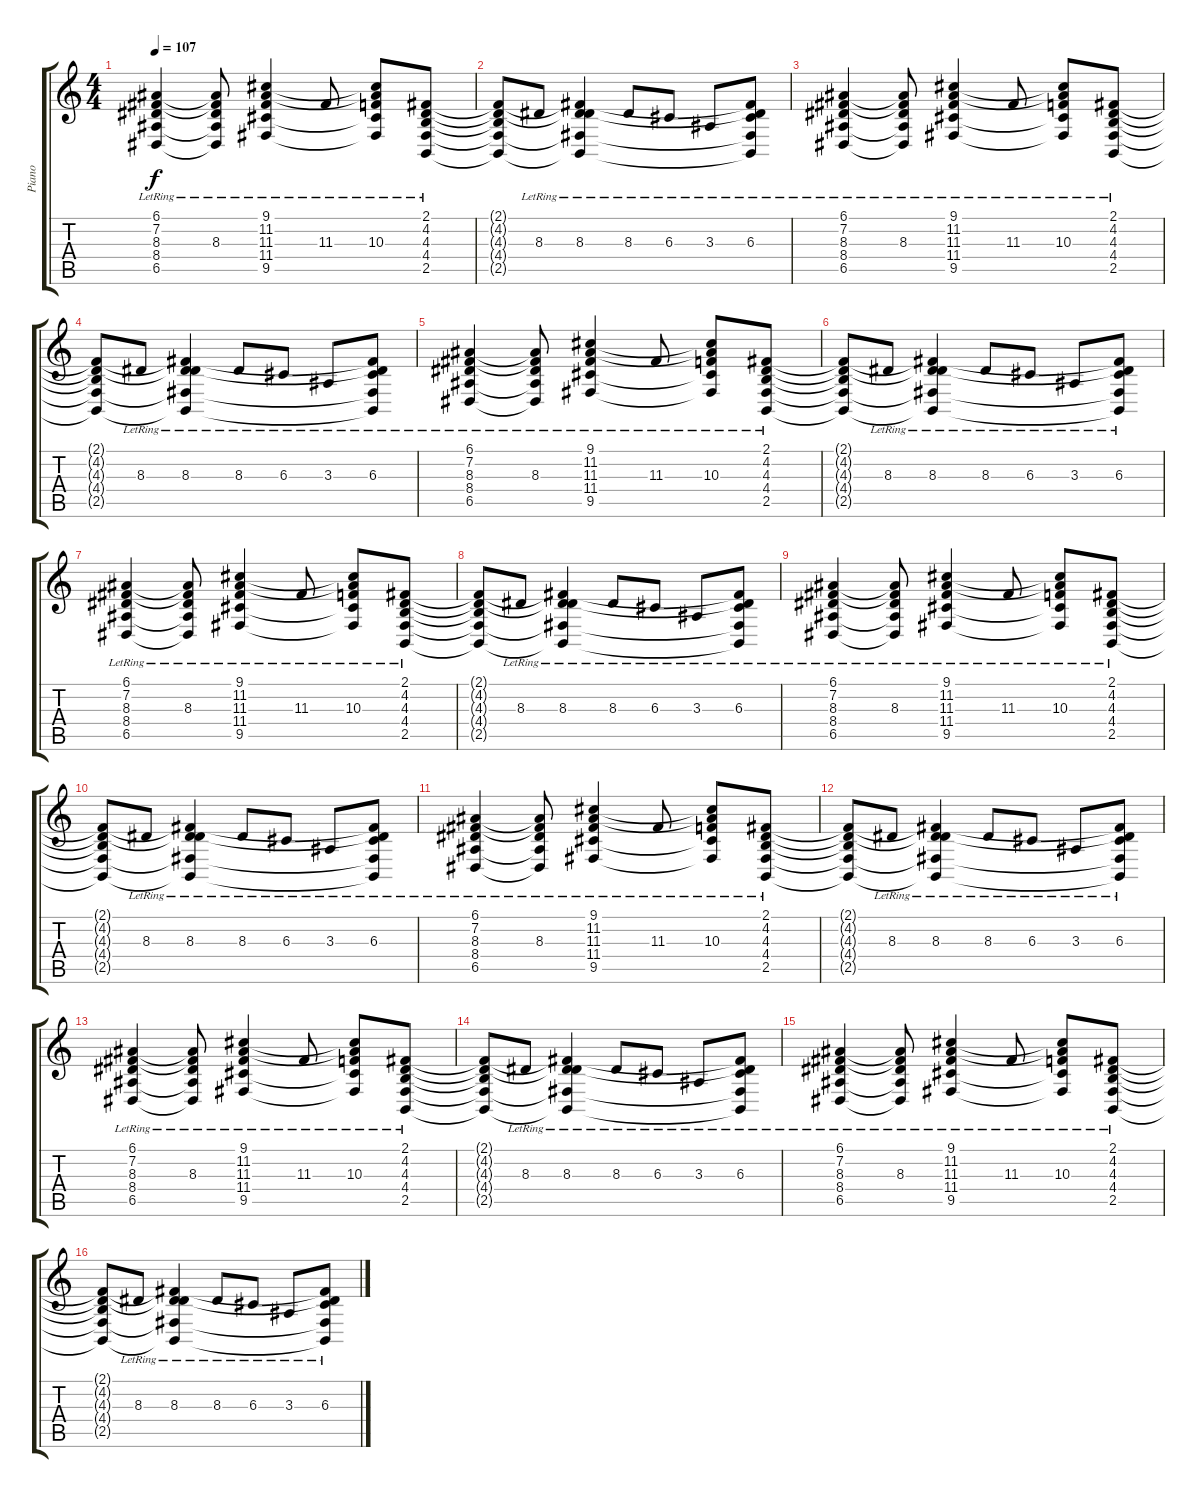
\track ("Piano" "Piano") {instrument acousticgrandpiano}
\staff {score tabs}
\tuning (E4 B3 G3 D3 A2 E2) {hide}
\ts (4 4)
\tempo 107
\clef g2
\ks c
(6.1{lr} 7.2{lr} 8.3{lr} 8.4{lr} 6.5{lr}).4{dy f} (6.1{t} 7.2{t} 8.3{lr} 8.4{t} 6.5{t}).8 (9.1{lr} 11.2{lr} 11.3{lr} 11.4{lr} 9.5{lr}).4 11.3{lr}.8 (9.1{t} 11.2{t} 10.3{lr} 11.4{t} 9.5{t}).8 (2.1{lr} 4.2{lr} 4.3{lr} 4.4{lr} 2.5{lr}).8 |
(2.1{t} 4.2{t} 4.3{t} 4.4{t} 2.5{t}).8 8.3{lr}.8 (2.1{t} 4.2{t} 8.3{lr} 4.4{t} 2.5{t}).4 8.3{lr}.8 6.3{lr}.8 3.3{lr}.8 (2.1{t} 4.2{t} 6.3{lr} 4.4{t} 2.5{t}).8 |
(6.1{lr} 7.2{lr} 8.3{lr} 8.4{lr} 6.5{lr}).4 (6.1{t} 7.2{t} 8.3{lr} 8.4{t} 6.5{t}).8 (9.1{lr} 11.2{lr} 11.3{lr} 11.4{lr} 9.5{lr}).4 11.3{lr}.8 (9.1{t} 11.2{t} 10.3{lr} 11.4{t} 9.5{t}).8 (2.1{lr} 4.2{lr} 4.3{lr} 4.4{lr} 2.5{lr}).8 |
(2.1{t} 4.2{t} 4.3{t} 4.4{t} 2.5{t}).8 8.3{lr}.8 (2.1{t} 4.2{t} 8.3{lr} 4.4{t} 2.5{t}).4 8.3{lr}.8 6.3{lr}.8 3.3{lr}.8 (2.1{t} 4.2{t} 6.3{lr} 4.4{t} 2.5{t}).8 |
(6.1{lr} 7.2{lr} 8.3{lr} 8.4{lr} 6.5{lr}).4 (6.1{t} 7.2{t} 8.3{lr} 8.4{t} 6.5{t}).8 (9.1{lr} 11.2{lr} 11.3{lr} 11.4{lr} 9.5{lr}).4 11.3{lr}.8 (9.1{t} 11.2{t} 10.3{lr} 11.4{t} 9.5{t}).8 (2.1{lr} 4.2{lr} 4.3{lr} 4.4{lr} 2.5{lr}).8 |
(2.1{t} 4.2{t} 4.3{t} 4.4{t} 2.5{t}).8 8.3{lr}.8 (2.1{t} 4.2{t} 8.3{lr} 4.4{t} 2.5{t}).4 8.3{lr}.8 6.3{lr}.8 3.3{lr}.8 (2.1{t} 4.2{t} 6.3{lr} 4.4{t} 2.5{t}).8 |
(6.1{lr} 7.2{lr} 8.3{lr} 8.4{lr} 6.5{lr}).4 (6.1{t} 7.2{t} 8.3{lr} 8.4{t} 6.5{t}).8 (9.1{lr} 11.2{lr} 11.3{lr} 11.4{lr} 9.5{lr}).4 11.3{lr}.8 (9.1{t} 11.2{t} 10.3{lr} 11.4{t} 9.5{t}).8 (2.1{lr} 4.2{lr} 4.3{lr} 4.4{lr} 2.5{lr}).8 |
(2.1{t} 4.2{t} 4.3{t} 4.4{t} 2.5{t}).8 8.3{lr}.8 (2.1{t} 4.2{t} 8.3{lr} 4.4{t} 2.5{t}).4 8.3{lr}.8 6.3{lr}.8 3.3{lr}.8 (2.1{t} 4.2{t} 6.3{lr} 4.4{t} 2.5{t}).8 |
(6.1{lr} 7.2{lr} 8.3{lr} 8.4{lr} 6.5{lr}).4 (6.1{t} 7.2{t} 8.3{lr} 8.4{t} 6.5{t}).8 (9.1{lr} 11.2{lr} 11.3{lr} 11.4{lr} 9.5{lr}).4 11.3{lr}.8 (9.1{t} 11.2{t} 10.3{lr} 11.4{t} 9.5{t}).8 (2.1{lr} 4.2{lr} 4.3{lr} 4.4{lr} 2.5{lr}).8 |
(2.1{t} 4.2{t} 4.3{t} 4.4{t} 2.5{t}).8 8.3{lr}.8 (2.1{t} 4.2{t} 8.3{lr} 4.4{t} 2.5{t}).4 8.3{lr}.8 6.3{lr}.8 3.3{lr}.8 (2.1{t} 4.2{t} 6.3{lr} 4.4{t} 2.5{t}).8 |
(6.1{lr} 7.2{lr} 8.3{lr} 8.4{lr} 6.5{lr}).4 (6.1{t} 7.2{t} 8.3{lr} 8.4{t} 6.5{t}).8 (9.1{lr} 11.2{lr} 11.3{lr} 11.4{lr} 9.5{lr}).4 11.3{lr}.8 (9.1{t} 11.2{t} 10.3{lr} 11.4{t} 9.5{t}).8 (2.1{lr} 4.2{lr} 4.3{lr} 4.4{lr} 2.5{lr}).8 |
(2.1{t} 4.2{t} 4.3{t} 4.4{t} 2.5{t}).8 8.3{lr}.8 (2.1{t} 4.2{t} 8.3{lr} 4.4{t} 2.5{t}).4 8.3{lr}.8 6.3{lr}.8 3.3{lr}.8 (2.1{t} 4.2{t} 6.3{lr} 4.4{t} 2.5{t}).8 |
(6.1{lr} 7.2{lr} 8.3{lr} 8.4{lr} 6.5{lr}).4 (6.1{t} 7.2{t} 8.3{lr} 8.4{t} 6.5{t}).8 (9.1{lr} 11.2{lr} 11.3{lr} 11.4{lr} 9.5{lr}).4 11.3{lr}.8 (9.1{t} 11.2{t} 10.3{lr} 11.4{t} 9.5{t}).8 (2.1{lr} 4.2{lr} 4.3{lr} 4.4{lr} 2.5{lr}).8 |
(2.1{t} 4.2{t} 4.3{t} 4.4{t} 2.5{t}).8 8.3{lr}.8 (2.1{t} 4.2{t} 8.3{lr} 4.4{t} 2.5{t}).4 8.3{lr}.8 6.3{lr}.8 3.3{lr}.8 (2.1{t} 4.2{t} 6.3{lr} 4.4{t} 2.5{t}).8 |
(6.1{lr} 7.2{lr} 8.3{lr} 8.4{lr} 6.5{lr}).4 (6.1{t} 7.2{t} 8.3{lr} 8.4{t} 6.5{t}).8 (9.1{lr} 11.2{lr} 11.3{lr} 11.4{lr} 9.5{lr}).4 11.3{lr}.8 (9.1{t} 11.2{t} 10.3{lr} 11.4{t} 9.5{t}).8 (2.1{lr} 4.2{lr} 4.3{lr} 4.4{lr} 2.5{lr}).8 |
(2.1{t} 4.2{t} 4.3{t} 4.4{t} 2.5{t}).8 8.3{lr}.8 (2.1{t} 4.2{t} 8.3{lr} 4.4{t} 2.5{t}).4 8.3{lr}.8 6.3{lr}.8 3.3{lr}.8 (2.1{t} 4.2{t} 6.3{lr} 4.4{t} 2.5{t}).8
